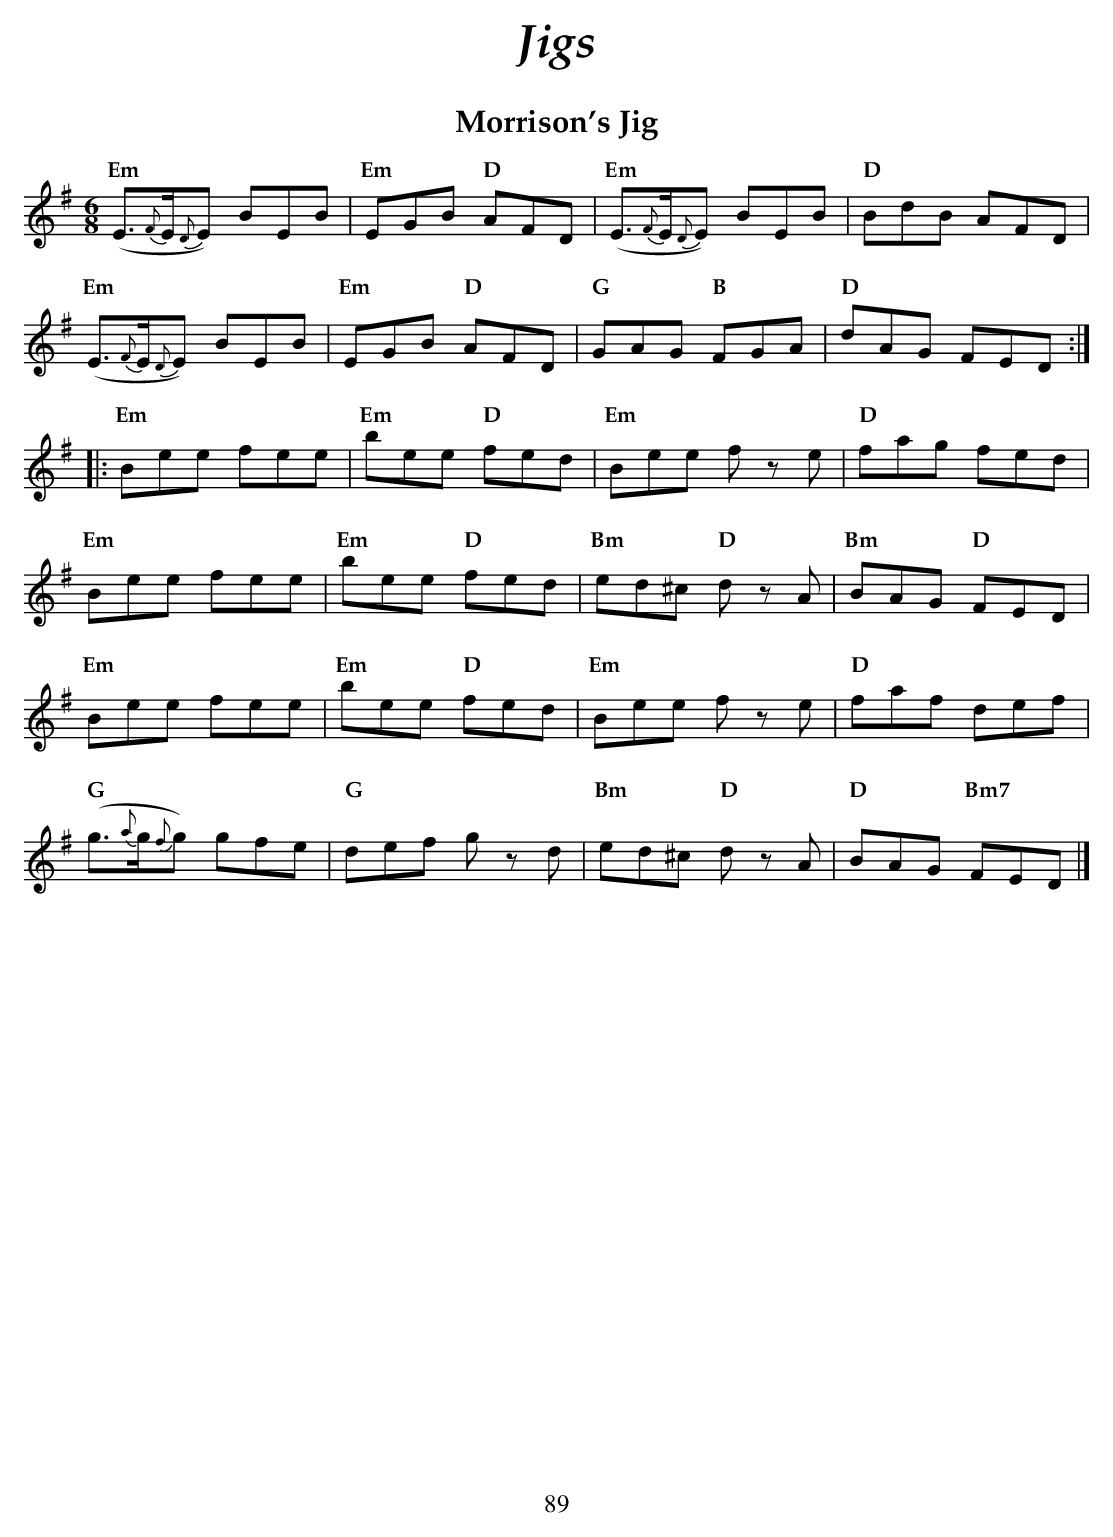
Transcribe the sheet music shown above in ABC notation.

X:1
T:Morrison's Jig
M:6/8
L:1/8
K:Em
  "Em" (E>{F}E{D}E) BEB | "Em" EGB "D" AFD | "Em" (E>{F}E{D}E) BEB | "D" BdB AFD  |
   "Em" (E>{F}E{D}E) BEB | "Em" EGB "D" AFD | "G"  GAG     "B" FGA | "D" dAG FED :|
|:"Em" Bee fee | "Em" bee "D" fed | "Em" Bee fz e | "D" fag fed |
   "Em" Bee fee | "Em" bee "D" fed | "Bm" ed^c       "D" dz  A   | "Bm" BAG "D"   FED |
   "Em" Bee fee | "Em" bee "D" fed | "Em" Bee fz e | "D" faf def |
   "G" (g>{a}g{f}g) gfe |  "G" def gz d | "Bm" ed^c  "D" dz  A   | "D"  BAG "Bm7" FED |]
